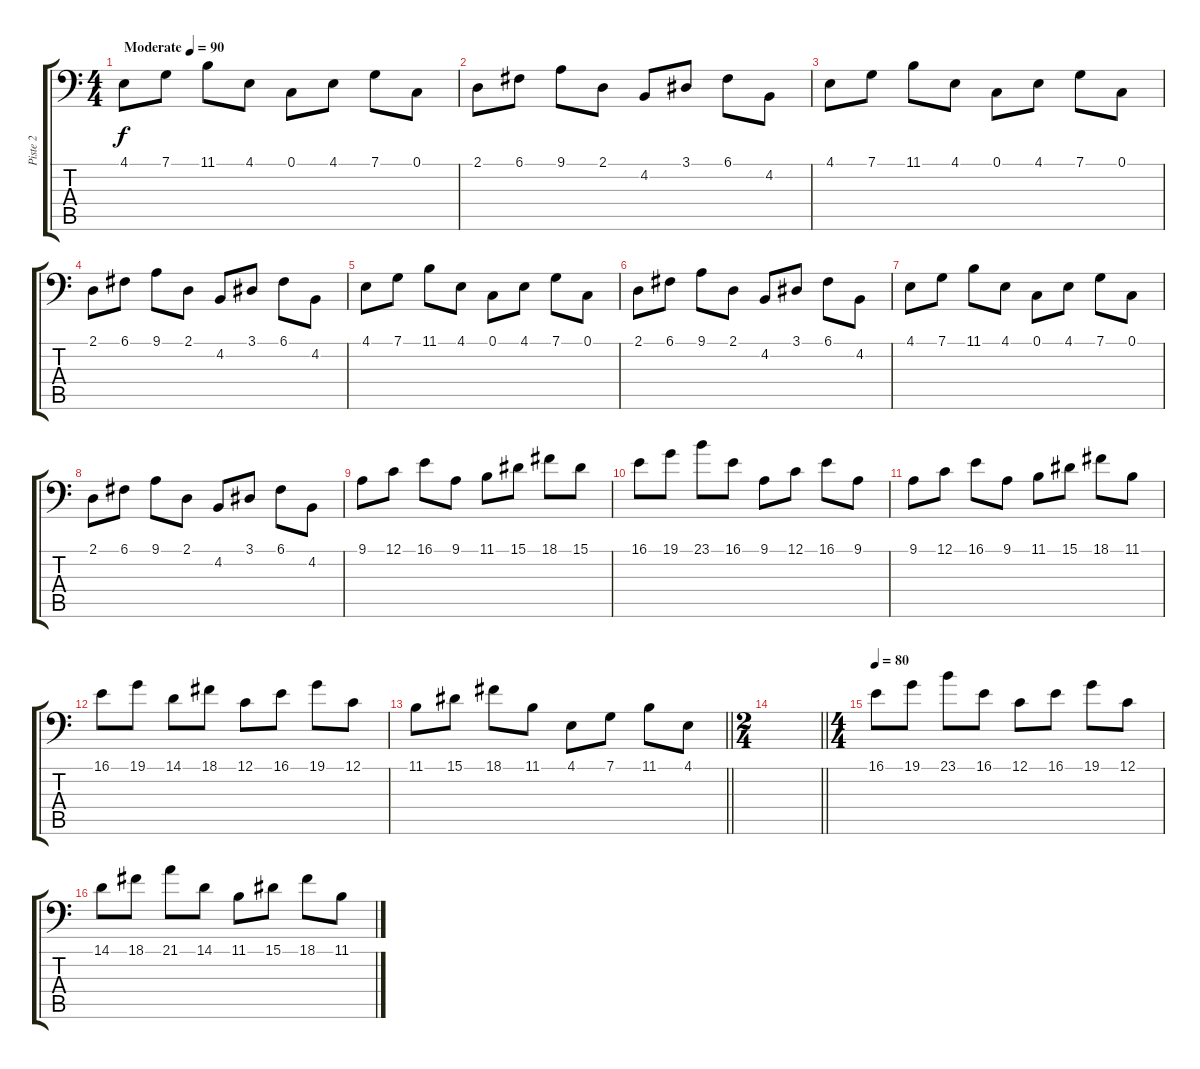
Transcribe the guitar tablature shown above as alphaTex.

\track ("Piste 2" "Piste 2") {instrument acousticgrandpiano}
\staff {score tabs}
\tuning (C3 G2 D2 A1 E1 B0) {hide}
\ts (4 4)
\tempo (90 "Moderate")
\clef f4
\ks c
4.1.8{dy f instrument acousticgrandpiano} 7.1.8 11.1.8 4.1.8 0.1.8 4.1.8 7.1.8 0.1.8 |
2.1.8 6.1.8 9.1.8 2.1.8 4.2.8 3.1.8 6.1.8 4.2.8 |
4.1.8 7.1.8 11.1.8 4.1.8 0.1.8 4.1.8 7.1.8 0.1.8 |
2.1.8 6.1.8 9.1.8 2.1.8 4.2.8 3.1.8 6.1.8 4.2.8 |
4.1.8 7.1.8 11.1.8 4.1.8 0.1.8 4.1.8 7.1.8 0.1.8 |
2.1.8 6.1.8 9.1.8 2.1.8 4.2.8 3.1.8 6.1.8 4.2.8 |
4.1.8 7.1.8 11.1.8 4.1.8 0.1.8 4.1.8 7.1.8 0.1.8 |
2.1.8 6.1.8 9.1.8 2.1.8 4.2.8 3.1.8 6.1.8 4.2.8 |
9.1.8 12.1.8 16.1.8 9.1.8 11.1.8 15.1.8 18.1.8 15.1.8 |
16.1.8 19.1.8 23.1.8 16.1.8 9.1.8 12.1.8 16.1.8 9.1.8 |
9.1.8 12.1.8 16.1.8 9.1.8 11.1.8 15.1.8 18.1.8 11.1.8 |
16.1.8 19.1.8 14.1.8 18.1.8 12.1.8 16.1.8 19.1.8 12.1.8 |
\barLineRight lightlight
11.1.8 15.1.8 18.1.8 11.1.8 4.1.8 7.1.8 11.1.8 4.1.8 |
\ts (2 4)
\barLineRight lightlight
|
\ts (4 4)
\tempo 80
16.1.8 19.1.8 23.1.8 16.1.8 12.1.8 16.1.8 19.1.8 12.1.8 |
14.1.8 18.1.8 21.1.8 14.1.8 11.1.8 15.1.8 18.1.8 11.1.8
